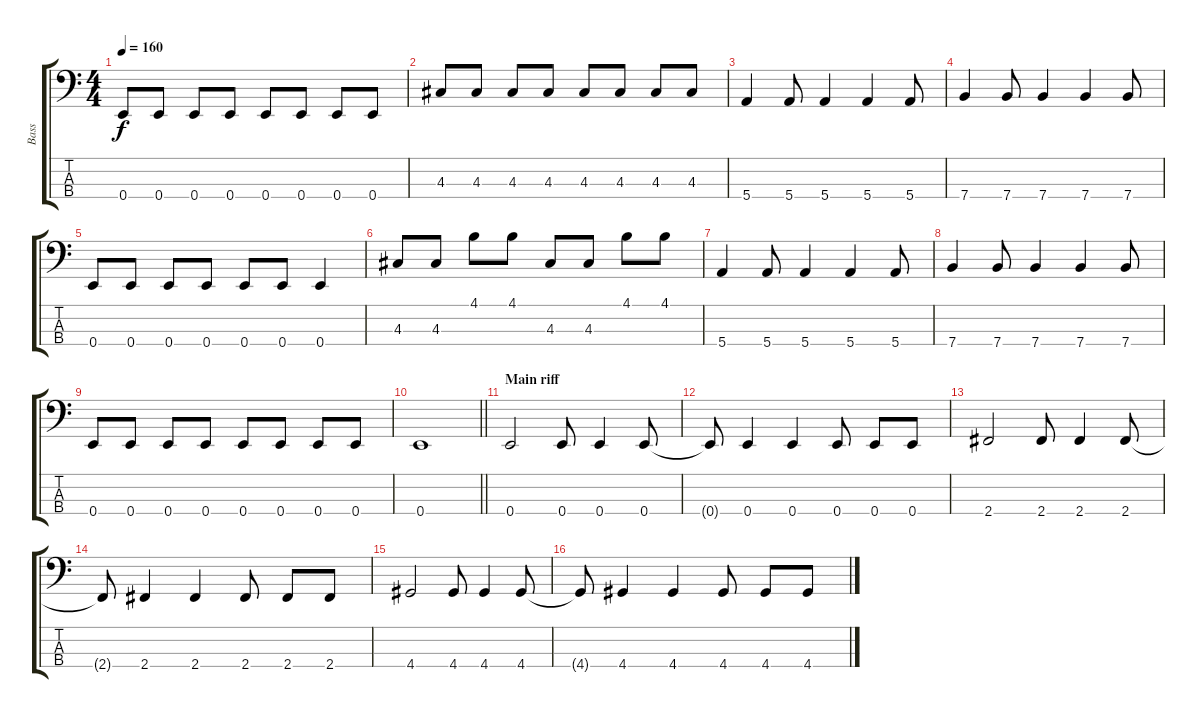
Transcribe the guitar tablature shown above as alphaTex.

\track ("Bass" "Bass") {instrument electricbasspick}
\staff {score tabs}
\tuning (G2 D2 A1 E1) {hide}
\ts (4 4)
\tempo 160
\clef f4
\ks c
0.4.8{dy f} 0.4.8 0.4.8 0.4.8 0.4.8 0.4.8 0.4.8 0.4.8 |
4.3.8 4.3.8 4.3.8 4.3.8 4.3.8 4.3.8 4.3.8 4.3.8 |
5.4.4 5.4.8 5.4.4 5.4.4 5.4.8 |
7.4.4 7.4.8 7.4.4 7.4.4 7.4.8 |
0.4.8 0.4.8 0.4.8 0.4.8 0.4.8 0.4.8 0.4.4 |
4.3.8 4.3.8 4.1.8 4.1.8 4.3.8 4.3.8 4.1.8 4.1.8 |
5.4.4 5.4.8 5.4.4 5.4.4 5.4.8 |
7.4.4 7.4.8 7.4.4 7.4.4 7.4.8 |
0.4.8 0.4.8 0.4.8 0.4.8 0.4.8 0.4.8 0.4.8 0.4.8 |
\barLineRight lightlight
0.4.1 |
\section ("" "Main riff")
0.4.2 0.4.8 0.4.4 0.4.8 |
0.4{t}.8 0.4.4 0.4.4 0.4.8 0.4.8 0.4.8 |
2.4.2 2.4.8 2.4.4 2.4.8 |
2.4{t}.8 2.4.4 2.4.4 2.4.8 2.4.8 2.4.8 |
4.4.2 4.4.8 4.4.4 4.4.8 |
4.4{t}.8 4.4.4 4.4.4 4.4.8 4.4.8 4.4.8
